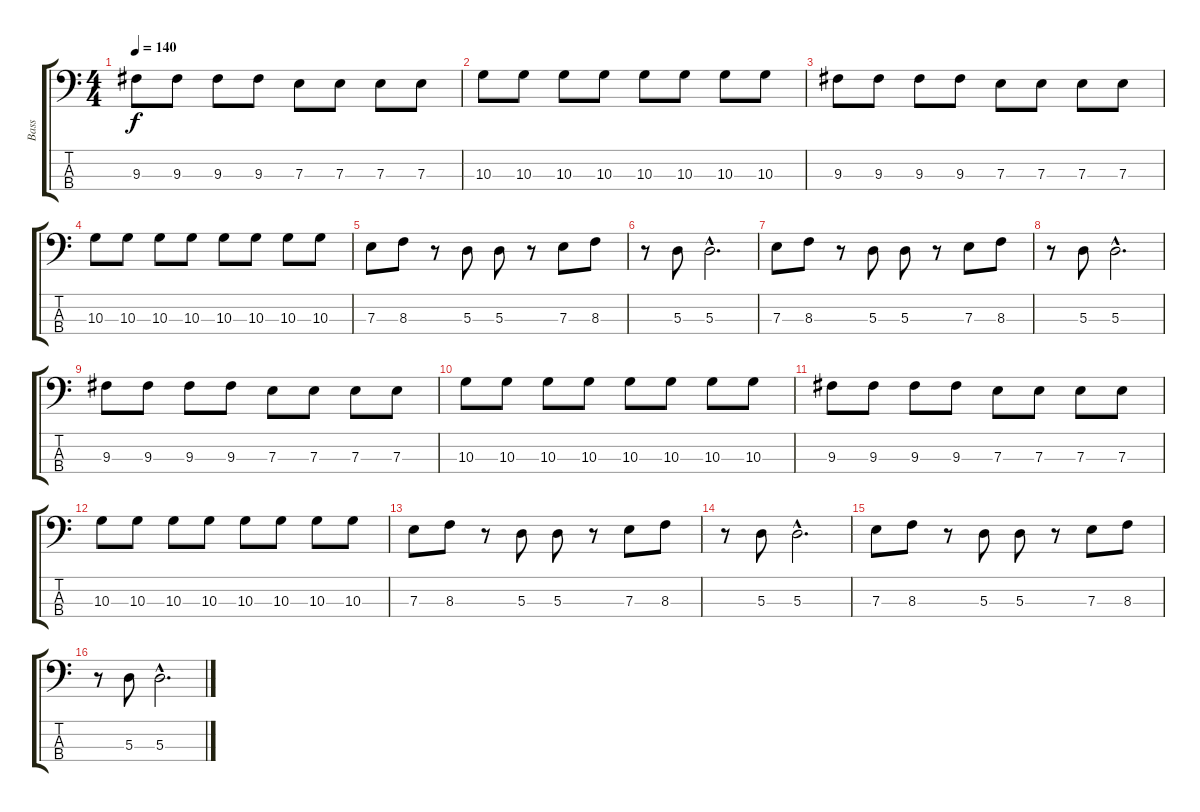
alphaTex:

\track ("Bass" "Bass") {instrument electricbassfinger}
\staff {score tabs}
\tuning (G2 D2 A1 E1) {hide}
\ts (4 4)
\tempo 140
\clef f4
\ks c
9.3.8{dy f} 9.3.8 9.3.8 9.3.8 7.3.8 7.3.8 7.3.8 7.3.8 |
10.3.8 10.3.8 10.3.8 10.3.8 10.3.8 10.3.8 10.3.8 10.3.8 |
9.3.8 9.3.8 9.3.8 9.3.8 7.3.8 7.3.8 7.3.8 7.3.8 |
10.3.8 10.3.8 10.3.8 10.3.8 10.3.8 10.3.8 10.3.8 10.3.8 |
7.3.8 8.3.8 r.8 5.3.8 5.3.8 r.8 7.3.8 8.3.8 |
r.8 5.3.8 5.3{hac}.2{d} |
7.3.8 8.3.8 r.8 5.3.8 5.3.8 r.8 7.3.8 8.3.8 |
r.8 5.3.8 5.3{hac}.2{d} |
9.3.8 9.3.8 9.3.8 9.3.8 7.3.8 7.3.8 7.3.8 7.3.8 |
10.3.8 10.3.8 10.3.8 10.3.8 10.3.8 10.3.8 10.3.8 10.3.8 |
9.3.8 9.3.8 9.3.8 9.3.8 7.3.8 7.3.8 7.3.8 7.3.8 |
10.3.8 10.3.8 10.3.8 10.3.8 10.3.8 10.3.8 10.3.8 10.3.8 |
7.3.8 8.3.8 r.8 5.3.8 5.3.8 r.8 7.3.8 8.3.8 |
r.8 5.3.8 5.3{hac}.2{d} |
7.3.8 8.3.8 r.8 5.3.8 5.3.8 r.8 7.3.8 8.3.8 |
r.8 5.3.8 5.3{hac}.2{d}
